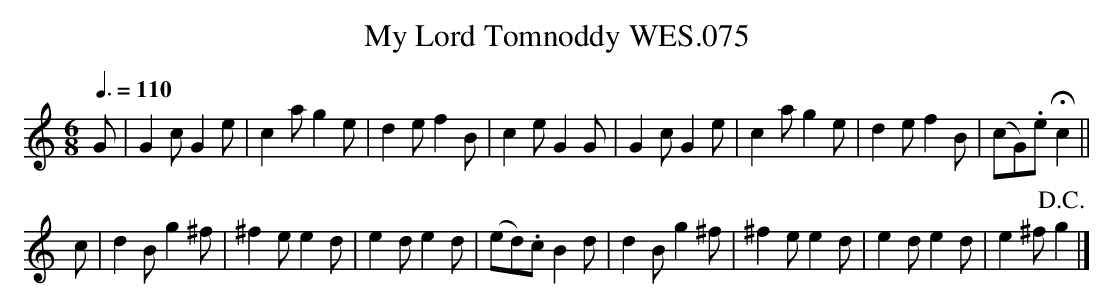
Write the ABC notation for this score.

X:1
T:My Lord Tomnoddy WES.075
M:6/8
L:1/8
Q:3/8=110
K:C
G|G2cG2e|c2ag2e|d2ef2B|c2eG2G|G2cG2e|c2ag2e|d2ef2B|(cG).e!fermata!c2||
c|d2Bg2^f|^f2ee2d|e2de2d|(ed).cB2d|d2Bg2^f|^f2ee2d|e2de2d|e2^f!D.C.!g2|]
